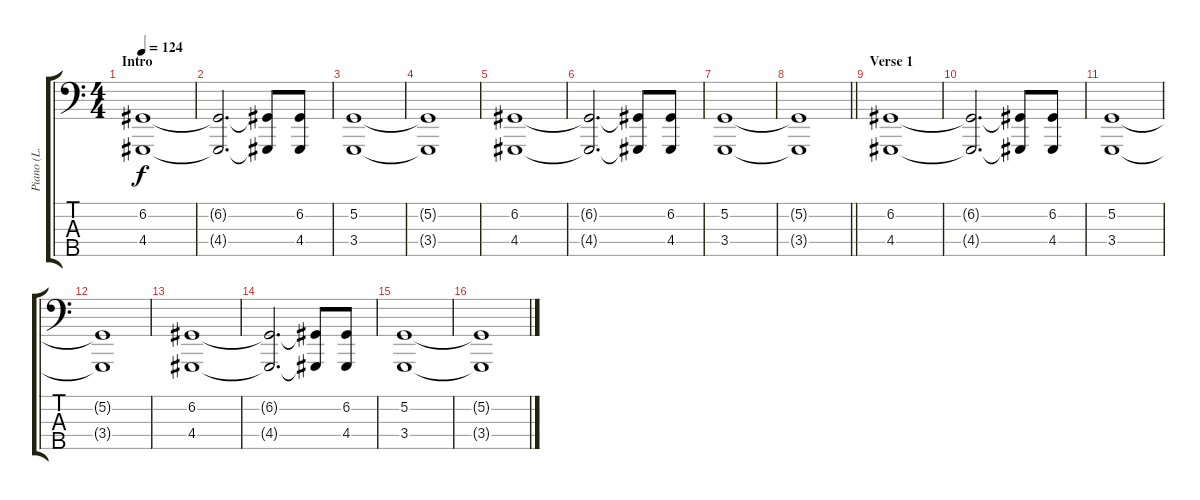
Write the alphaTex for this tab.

\track ("Piano (L. Hand)" "Piano (L. ") {instrument acousticgrandpiano}
\staff {score tabs}
\tuning (G2 D2 A1 E1 B0) {hide}
\ts (4 4)
\section ("" "Intro")
\tempo 124
\clef f4
\ks c
(6.2 4.4).1{dy f instrument acousticgrandpiano} |
(6.2{t} 4.4{t}).2{d} (6.2{t} 4.4{t}).8 (6.2 4.4).8 |
(5.2 3.4).1 |
(5.2{t} 3.4{t}).1 |
(6.2 4.4).1 |
(6.2{t} 4.4{t}).2{d} (6.2{t} 4.4{t}).8 (6.2 4.4).8 |
(5.2 3.4).1 |
\barLineRight lightlight
(5.2{t} 3.4{t}).1 |
\section ("" "Verse 1")
(6.2 4.4).1 |
(6.2{t} 4.4{t}).2{d} (6.2{t} 4.4{t}).8 (6.2 4.4).8 |
(5.2 3.4).1 |
(5.2{t} 3.4{t}).1 |
(6.2 4.4).1 |
(6.2{t} 4.4{t}).2{d} (6.2{t} 4.4{t}).8 (6.2 4.4).8 |
(5.2 3.4).1 |
(5.2{t} 3.4{t}).1
